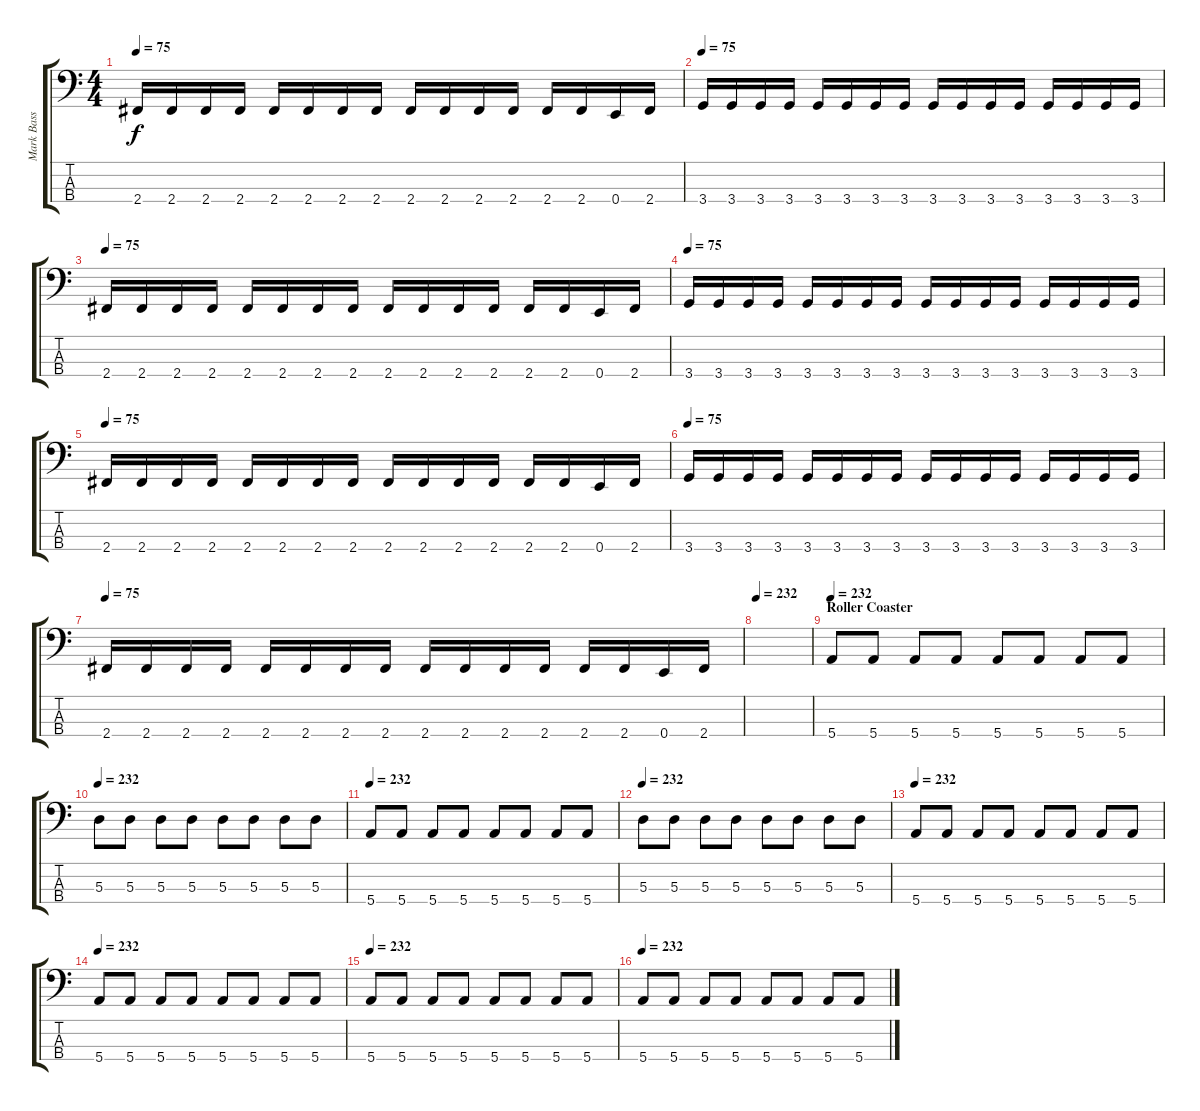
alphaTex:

\track ("Mark Bass" "Mark Bass") {instrument electricbasspick}
\staff {score tabs}
\tuning (G2 D2 A1 E1) {hide}
\ts (4 4)
\tempo 75
\clef f4
\ks c
2.4.16{dy f} 2.4.16 2.4.16 2.4.16 2.4.16 2.4.16 2.4.16 2.4.16 2.4.16 2.4.16 2.4.16 2.4.16 2.4.16 2.4.16 0.4.16 2.4.16 |
\tempo 75
3.4.16 3.4.16 3.4.16 3.4.16 3.4.16 3.4.16 3.4.16 3.4.16 3.4.16 3.4.16 3.4.16 3.4.16 3.4.16 3.4.16 3.4.16 3.4.16 |
\tempo 75
2.4.16 2.4.16 2.4.16 2.4.16 2.4.16 2.4.16 2.4.16 2.4.16 2.4.16 2.4.16 2.4.16 2.4.16 2.4.16 2.4.16 0.4.16 2.4.16 |
\tempo 75
3.4.16 3.4.16 3.4.16 3.4.16 3.4.16 3.4.16 3.4.16 3.4.16 3.4.16 3.4.16 3.4.16 3.4.16 3.4.16 3.4.16 3.4.16 3.4.16 |
\tempo 75
2.4.16 2.4.16 2.4.16 2.4.16 2.4.16 2.4.16 2.4.16 2.4.16 2.4.16 2.4.16 2.4.16 2.4.16 2.4.16 2.4.16 0.4.16 2.4.16 |
\tempo 75
3.4.16 3.4.16 3.4.16 3.4.16 3.4.16 3.4.16 3.4.16 3.4.16 3.4.16 3.4.16 3.4.16 3.4.16 3.4.16 3.4.16 3.4.16 3.4.16 |
\tempo 75
2.4.16 2.4.16 2.4.16 2.4.16 2.4.16 2.4.16 2.4.16 2.4.16 2.4.16 2.4.16 2.4.16 2.4.16 2.4.16 2.4.16 0.4.16 2.4.16 |
\tempo 232
|
\section ("" "Roller Coaster")
\tempo 232
5.4.8 5.4.8 5.4.8 5.4.8 5.4.8 5.4.8 5.4.8 5.4.8 |
\tempo 232
5.3.8 5.3.8 5.3.8 5.3.8 5.3.8 5.3.8 5.3.8 5.3.8 |
\tempo 232
5.4.8 5.4.8 5.4.8 5.4.8 5.4.8 5.4.8 5.4.8 5.4.8 |
\tempo 232
5.3.8 5.3.8 5.3.8 5.3.8 5.3.8 5.3.8 5.3.8 5.3.8 |
\tempo 232
5.4.8 5.4.8 5.4.8 5.4.8 5.4.8 5.4.8 5.4.8 5.4.8 |
\tempo 232
5.4.8 5.4.8 5.4.8 5.4.8 5.4.8 5.4.8 5.4.8 5.4.8 |
\tempo 232
5.4.8 5.4.8 5.4.8 5.4.8 5.4.8 5.4.8 5.4.8 5.4.8 |
\tempo 232
5.4.8 5.4.8 5.4.8 5.4.8 5.4.8 5.4.8 5.4.8 5.4.8
